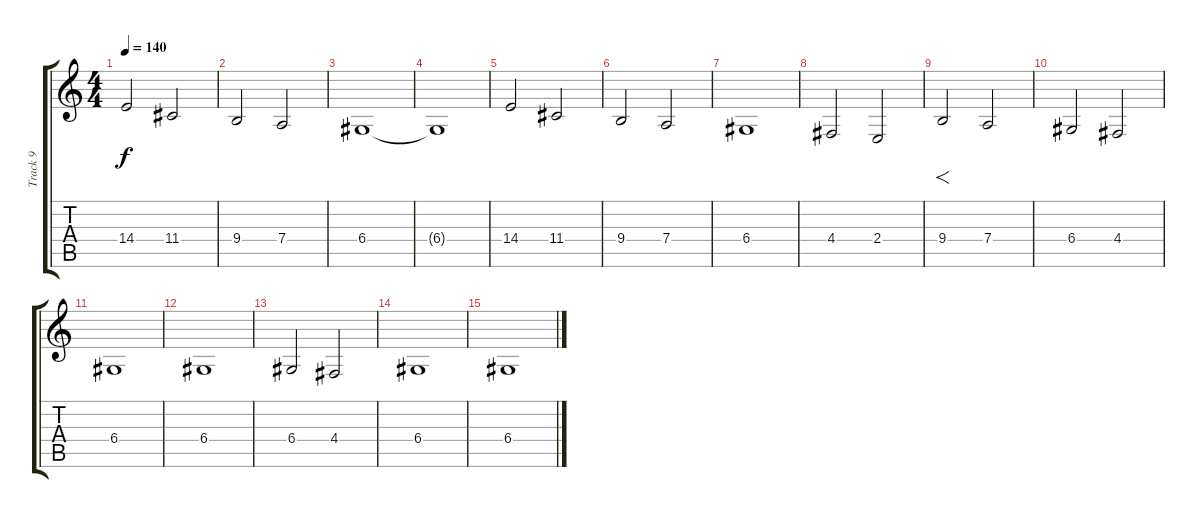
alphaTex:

\track ("Track 9" "Track 9") {instrument choiraahs}
\staff {score tabs}
\tuning (E4 B3 G3 D3 A2 E2) {hide}
\ts (4 4)
\tempo 140
\clef g2
\ks c
14.4.2{dy f} 11.4.2 |
9.4.2 7.4.2 |
6.4.1 |
6.4{t}.1 |
14.4.2 11.4.2 |
9.4.2 7.4.2 |
6.4.1 |
4.4.2 2.4.2 |
9.4.2{f} 7.4.2 |
6.4.2 4.4.2 |
6.4.1 |
6.4.1 |
6.4.2 4.4.2 |
6.4.1 |
6.4.1
